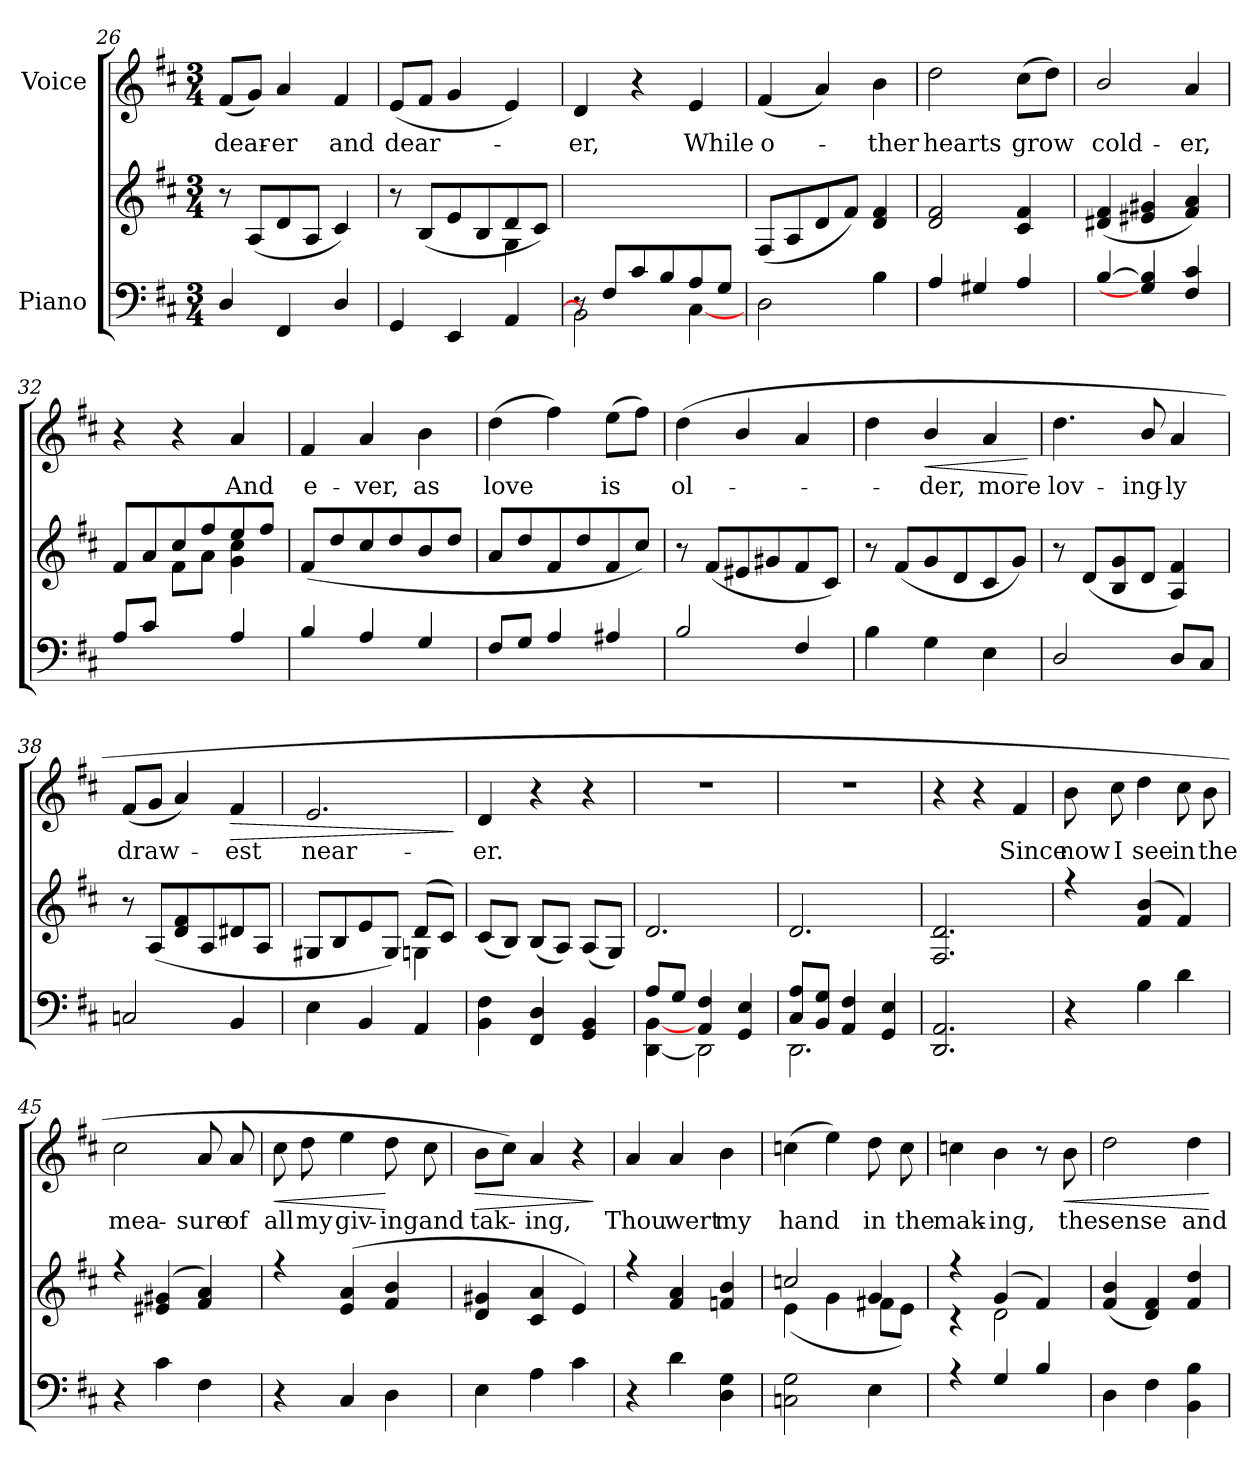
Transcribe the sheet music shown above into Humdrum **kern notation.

**kern	**kern	**kern	**text	**dynam
*part2	*part2	*part1	*part1	*part1
*staff3	*staff2	*staff1	*staff1	*staff1
*I"Piano	*	*I"Voice	*	*
*clefF4	*clefG2	*clefG2	*	*
*k[f#c#]	*k[f#c#]	*k[f#c#]	*	*
*D:	*D:	*D:	*	*
*M3/4	*M3/4	*M3/4	*	*
=26	=26	=26	=26	=26
*^	*^	*	*	*
!	!	!	!	!	!LO:LY:b	!
4D/	2ryy	8r	2ryy	(<8f#L	dear-	.
.	.	(<8AL	.	8gJ)	.	.
!	!	!	!	!	!LO:LY:b	!
4FF#/	.	8d	.	4a	er	.
.	.	8AJ	.	.	.	.
!	!	!	!	!	!LO:LY:b	!
4D/	4ryy	4c#)	4ryy	4f#	and	.
=27	=27	=27	=27	=27	=27	=27
!	!	!	!	!	!LO:LY:b	!
4GG/	2ryy	8r	4ryy	(<8eL	dear-	.
.	.	(>8BL	.	8f#J	.	.
4EE/	.	8e	4ryy	4g	.	.
.	.	8B	.	.	.	.
4AA/	4ryy	8d	4G\	4e)	.	.
.	.	8c#J)	.	.	.	.
!!LO:LB:g=z
=28	=28	=28	=28	=28	=28	=28
*	*^	*	*	*	*	*
!	!	!LO:N:vis=1	!	!	!	!LO:LY:b	!
8r	2BB\]	2.ryy	2ryy	2ryy	4d	er,	.
8F#/L	.	.	.	.	.	.	.
8c#/	.	.	.	.	4r	.	.
8B/	.	.	.	.	.	.	.
!	!	!	!	!	!	!LO:LY:b	!
8A/	[4C#\	.	4ryy	4ryy	4e	While	.
8G/J	.	.	.	.	.	.	.
=29	=29	=29	=29	=29	=29	=29	=29
!	!	!LO:N:vis=1	!	!	!	!LO:LY:b	!
2D\	2ryy	2.ryy	(>8F#/L	2ryy	(<4f#	o-	.
.	.	.	8A/	.	.	.	.
.	.	.	8d/	.	4a)	.	.
.	.	.	8f#/J)	.	.	.	.
!	!	!	!	!	!	!LO:LY:b	!
4B\	4ryy	.	4d/ 4f#/	4ryy	4b	ther	.
=30	=30	=30	=30	=30	=30	=30	=30
!	!LO:N:vis=1	!LO:N:vis=1	!	!	!	!LO:LY:b	!
4A	2.ryy	2.ryy	2d/ 2f#/	2ryy	2dd	hearts	.
4G#X	.	.	.	.	.	.	.
!	!	!	!	!	!	!LO:LY:b	!
4A	.	.	4c#/ 4f#/	4ryy	(>8cc#L	grow	.
.	.	.	.	.	8ddJ)	.	.
=31	=31	=31	=31	=31	=31	=31	=31
!	!LO:N:vis=1	!LO:N:vis=1	!	!	!	!LO:LY:b	!
[4B	2.ryy	2.ryy	(>4d#X/ 4f#/	2ryy	2b/	cold-	.
4G#] 4B]	.	.	4e#X/ 4g#X/	.	.	.	.
!	!	!	!	!	!	!LO:LY:b	!
4F# 4c#	.	.	4f#/ 4a/)	4ryy	4a	-er,	.
=32	=32	=32	=32	=32	=32	=32	=32
!	!LO:N:vis=1	!LO:N:vis=1	!	!	!	!	!
8AL	2.ryy	2.ryy	8f#/L	4ryy	4r	.	.
8c#J	.	.	8a/	.	.	.	.
4ryy	.	.	8cc#/	8f#\L	4r	.	.
.	.	.	8ff#/	8a\J	.	.	.
!	!	!	!	!	!	!LO:LY:b	!
4A	.	.	8ee/	4g\ 4cc#\	4a	And	.
.	.	.	8ff#/J	.	.	.	.
=33	=33	=33	=33	=33	=33	=33	=33
!	!LO:N:vis=1	!LO:N:vis=1	!	!	!	!LO:LY:b	!
4B	2.ryy	2.ryy	(<8f#/L	2ryy	4f#	e-	.
.	.	.	8dd/	.	.	.	.
!	!	!	!	!	!	!LO:LY:b	!
4A	.	.	8cc#/	.	4a	-ver,	.
.	.	.	8dd/	.	.	.	.
!	!	!	!	!	!	!LO:LY:b	!
4G	.	.	8b/	4ryy	4b	as	.
.	.	.	8dd/J	.	.	.	.
=34	=34	=34	=34	=34	=34	=34	=34
!	!LO:N:vis=1	!LO:N:vis=1	!	!	!	!LO:LY:b	!
8F#L	2.ryy	2.ryy	8a/L	2ryy	(>4dd	love	.
8GJ	.	.	8dd/	.	.	.	.
4A	.	.	8f#/	.	4ff#)	.	.
.	.	.	8dd/	.	.	.	.
!	!	!	!	!	!	!LO:LY:b	!
4A#X	.	.	8f#/	4ryy	(>8eeL	is	.
.	.	.	8cc#/J)	.	8ff#J)	.	.
=35	=35	=35	=35	=35	=35	=35	=35
!	!LO:N:vis=1	!LO:N:vis=1	!	!	!	!LO:LY:b	!
2B	2.ryy	2.ryy	8r	2ryy	(>4dd	ol-	.
.	.	.	(>8f#/L	.	.	.	.
.	.	.	8e#X/	.	4b/	.	.
.	.	.	8g#X/	.	.	.	.
4F#	.	.	8f#/	4ryy	4a	.	.
.	.	.	8c#/J)	.	.	.	.
*	*v	*v	*	*	*	*	*
!!LO:LB:g=z
=36	=36	=36	=36	=36	=36	=36
!	!LO:N:vis=1	!	!	!	!	!
4B	2.ryy	8r	2ryy	4dd	.	.
.	.	(>8f#/L	.	.	.	.
!	!	!	!	!	!LO:LY:b	!LO:HP:b
4G	.	8g/	.	4b/	der,	<
.	.	8d/	.	.	.	.
!	!	!	!	!	!LO:LY:b	!
4E	.	8c#/	4ryy	4a	more	.
.	.	8g/J)	.	.	.	.
*v	*v	*	*	*	*	*
*	*v	*v	*	*	*
.	.	.	.	[
=37	=37	=37	=37	=37
*^	*	*	*	*
!	!LO:N:vis=1	!	!	!LO:LY:b	!
*	*	*^	*	*	*
2D/	2.ryy	8r	2ryy	4.dd	lov-	.
.	.	(>8d/L	.	.	.	.
.	.	8B/ 8g/	.	.	.	.
!	!	!	!	!	!LO:LY:b	!
.	.	8d/J	.	8b/	-ing-	.
!	!	!	!	!	!LO:LY:b	!
8DL	.	4A/ 4f#/)	4ryy	4a	-ly	.
8C#J	.	.	.	.	.	.
=38	=38	=38	=38	=38	=38	=38
!	!	!	!	!	!LO:LY:b	!
2Cn	2ryy	8r	2ryy	(<8f#L	draw-	.
.	.	(<8A/L	.	8gJ	.	.
.	.	8d/ 8f#/	.	4a)	.	.
.	.	8A/	.	.	.	.
!	!	!	!	!	!LO:LY:b	!LO:HP:b
4BB	4ryy	8d#X/	4ryy	4f#	est	>
.	.	8A/J	.	.	.	.
=39	=39	=39	=39	=39	=39	=39
!	!	!	!	!	!LO:LY:b	!
4E	2ryy	8G#X/L	2ryy	2.e	near-	.
.	.	8B/	.	.	.	.
4BB	.	8e/	.	.	.	.
.	.	8G#/J)	.	.	.	.
4AA	4ryy	(>8d/L	4G\	.	.	.
.	.	8c#/J)	.	.	.	.
*v	*v	*	*	*	*	*
*	*v	*v	*	*	*
.	.	.	.	]
=40	=40	=40	=40	=40
*^	*^	*	*	*
!	!	!	!	!	!LO:LY:b	!
4BB 4F#	2ryy	(>8c#/L	2ryy	4d	-er.	.
.	.	8B/J)	.	.	.	.
4FF# 4D	.	(>8B/L	.	4r	.	.
.	.	8A/J)	.	.	.	.
4GG 4BB	4ryy	(>8A/L	4ryy	4r	.	.
.	.	8G/J)	.	.	.	.
=41	=41	=41	=41	=41	=41	=41
!	!	!	!	!LO:N:vis=1	!	!
8A/L	[4DD\ [4BB\	2.d/	2ryy	2.r	.	.
8G/J	.	.	.	.	.	.
4AA/ 4F#/	2DD\]	.	.	.	.	.
4GG 4E	.	.	4ryy	.	.	.
=42	=42	=42	=42	=42	=42	=42
!	!	!	!	!LO:N:vis=1	!	!
8C#/ 8A/L	2.DD\	2.d/	2ryy	2.r	.	.
8BB/ 8G/J	.	.	.	.	.	.
4AA/ 4F#/	.	.	.	.	.	.
4GG 4E	.	.	4ryy	.	.	.
=43	=43	=43	=43	=43	=43	=43
!	!LO:N:vis=1	!	!LO:N:vis=1	!	!	!
2.DD 2.AA	2.ryy	2.F#/ 2.d/	2.ryy	4r	.	.
.	.	.	.	4r	.	.
!	!	!	!	!	!LO:LY:b	!
.	.	.	.	4f#	Since	.
*v	*v	*	*	*	*	*
!!LO:LB:g=z
=44	=44	=44	=44	=44	=44
!	!	!LO:N:vis=1	!	!LO:LY:b	!
4r	4r	2.ryy	8b	now	.
!	!	!	!	!LO:LY:b	!
.	.	.	8cc#	I	.
!	!	!	!	!LO:LY:b	!
4B	(>4f#/ 4b/	.	4dd	see	.
!	!	!	!	!LO:LY:b	!
4d	4f#/)	.	8cc#	in	.
!	!	!	!	!LO:LY:b	!
.	.	.	8b	the	.
=45	=45	=45	=45	=45	=45
!	!	!LO:N:vis=1	!	!LO:LY:b	!
4r	4r	2.ryy	2cc#	mea-	.
4c#	(>4e#X/ 4g#X/	.	.	.	.
!	!	!	!	!LO:LY:b	!
4F#	4f#/ 4a/)	.	8a	-sure	.
!	!	!	!	!LO:LY:b	!
.	.	.	8a	of	.
=46	=46	=46	=46	=46	=46
!	!	!LO:N:vis=1	!	!LO:LY:b	!LO:HP:b
4r	4r	2.ryy	8cc#	all	<
!	!	!	!	!LO:LY:b	!
.	.	.	8dd	my	.
!	!	!	!	!LO:LY:b	!
4C#	(<4e/ 4a/	.	4ee	giv-	.
!	!	!	!	!LO:LY:b	!
4D	4f#/ 4b/	.	8dd	-ing	[
!	!	!	!	!LO:LY:b	!
.	.	.	8cc#	and	.
=47	=47	=47	=47	=47	=47
!	!	!LO:N:vis=1	!	!LO:LY:b	!LO:HP:b
4E	4d/ 4g#X/	2.ryy	8bL	tak-	>
.	.	.	8cc#J)	.	.
!	!	!	!	!LO:LY:b	!
4A	4c#/ 4a/	.	4a	ing,	.
4c#	4e/)	.	4r	.	.
*	*v	*v	*	*	*
.	.	.	.	]
=48	=48	=48	=48	=48
*	*^	*	*	*
!	!	!LO:N:vis=1	!	!LO:LY:b	!
4r	4r	2.ryy	4a	Thou	.
!	!	!	!	!LO:LY:b	!
4d	4f#/ 4a/	.	4a	wert	.
!	!	!	!	!LO:LY:b	!
4D 4G	4fn/ 4b/	.	4b	my	.
=49	=49	=49	=49	=49	=49
!	!	!	!	!LO:LY:b	!
2Cn 2G	2ccn/	(<4e\	(>4ccn	hand	.
.	.	4g\	4ee)	.	.
!	!	!	!	!LO:LY:b	!
4E	4g/	8f#X\L	8dd	in	.
!	!	!	!	!LO:LY:b	!
.	.	8e\J)	8cc	the	.
!!LO:LB:g=z
=50	=50	=50	=50	=50	=50
*^	*	*	*	*	*
!	!LO:N:vis=1	!	!	!	!LO:LY:b	!
4r	2.ryy	4r	4r	4ccn	mak-	.
!	!	!	!	!	!LO:LY:b	!
4G	.	(>4g/	2d\	4b	-ing,	.
4B	.	4f#/)	.	8r	.	.
!	!	!	!	!	!LO:LY:b	!LO:HP:b
.	.	.	.	8b	the	<
=51	=51	=51	=51	=51	=51	=51
!	!LO:N:vis=1	!	!	!	!LO:LY:b	!
4D	2.ryy	(4f#/ 4b/	2ryy	2dd	sense	.
4F#	.	4d/ 4f#/)	.	.	.	.
!	!	!	!	!	!LO:LY:b	!
4BB 4B	.	4f#/ 4dd/	4ryy	4dd	and	.
*v	*v	*	*	*	*	*
*	*v	*v	*	*	*
.	.	.	.	[
=	=	=	=	=
*-	*-	*-	*-	*-
